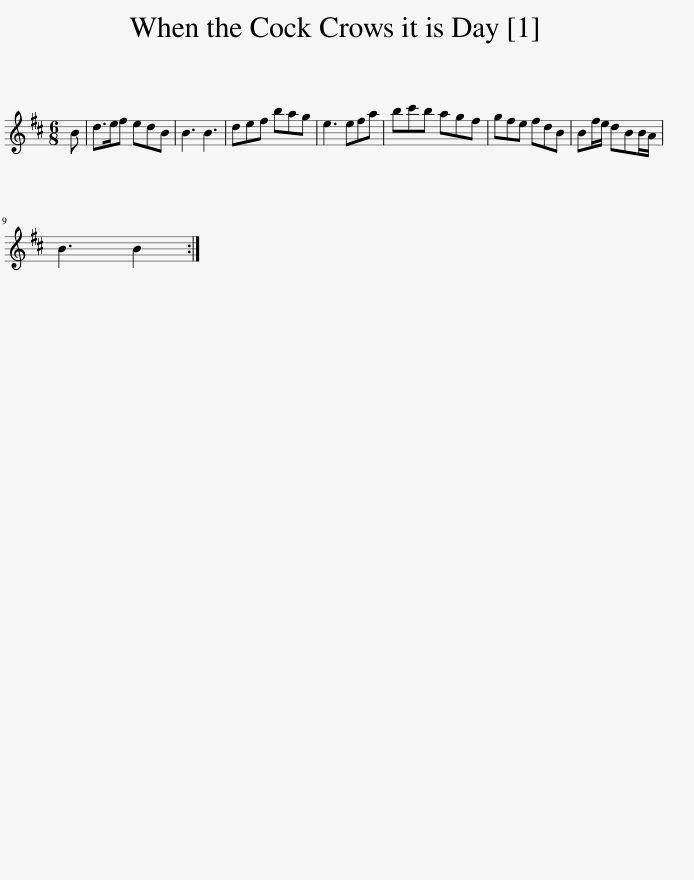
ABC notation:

X:1
L:1/8
M:6/8
I:linebreak $
K:D
V:1 treble
V:1
 B | d>ef edB | B3 B3 | def bag | e3 efa | %5
 bc'b agf | gfe fdB | Bf/e/ dBB/A/ |$ B3 B2 :| %9
